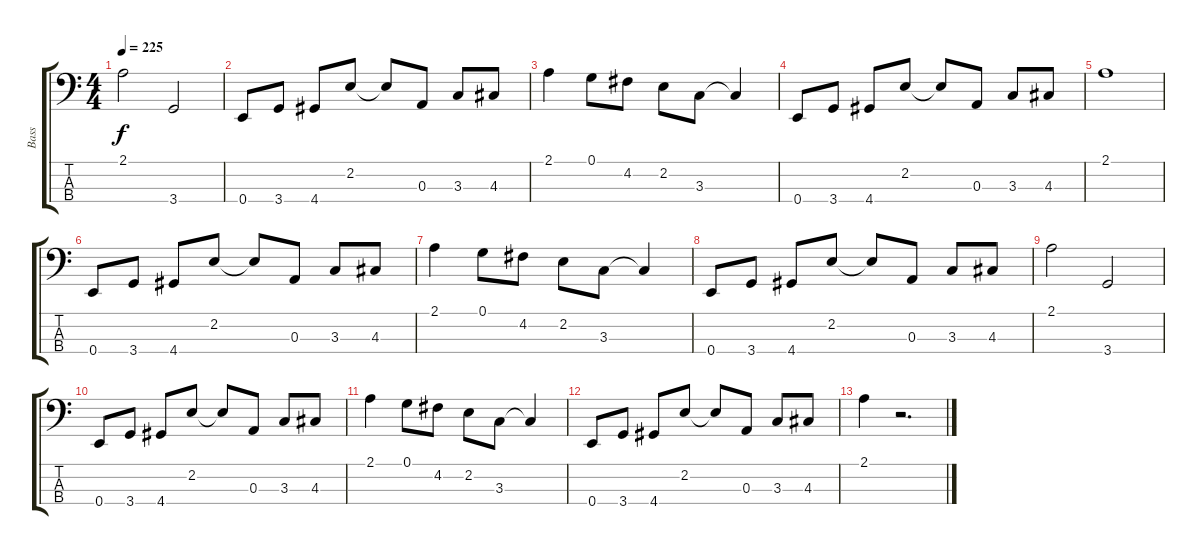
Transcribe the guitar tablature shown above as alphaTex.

\track ("Bass" "Bass") {instrument electricbasspick}
\staff {score tabs}
\tuning (G2 D2 A1 E1) {hide}
\ts (4 4)
\tempo 225
\clef f4
\ks c
2.1.2{dy f} 3.4.2 |
0.4.8 3.4.8 4.4.8 2.2.8 2.2{t}.8 0.3.8 3.3.8 4.3.8 |
2.1.4 0.1.8 4.2.8 2.2.8 3.3.8 3.3{t}.4 |
0.4.8 3.4.8 4.4.8 2.2.8 2.2{t}.8 0.3.8 3.3.8 4.3.8 |
2.1.1 |
0.4.8 3.4.8 4.4.8 2.2.8 2.2{t}.8 0.3.8 3.3.8 4.3.8 |
2.1.4 0.1.8 4.2.8 2.2.8 3.3.8 3.3{t}.4 |
0.4.8 3.4.8 4.4.8 2.2.8 2.2{t}.8 0.3.8 3.3.8 4.3.8 |
2.1.2 3.4.2 |
0.4.8 3.4.8 4.4.8 2.2.8 2.2{t}.8 0.3.8 3.3.8 4.3.8 |
2.1.4 0.1.8 4.2.8 2.2.8 3.3.8 3.3{t}.4 |
0.4.8 3.4.8 4.4.8 2.2.8 2.2{t}.8 0.3.8 3.3.8 4.3.8 |
2.1.4 r.2{d}
